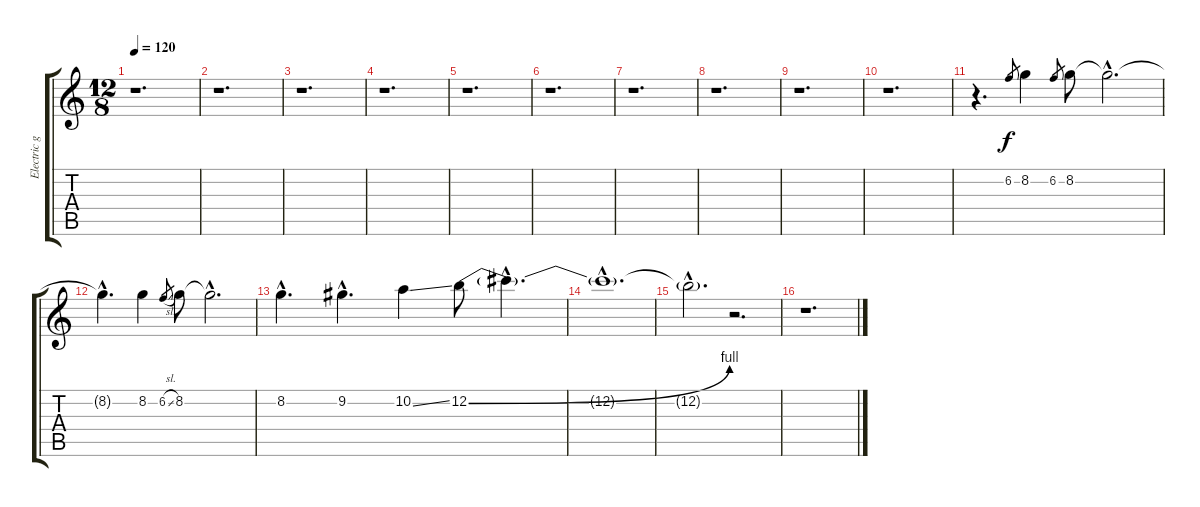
\track ("Electric guitar 2" "Electric g") {instrument overdrivenguitar}
\staff {score tabs}
\tuning (E4 B3 G3 D3 A2 E2) {hide}
\ts (12 8)
\tempo 120
\clef g2
\ks c
r.1{d dy f} |
r.1{d} |
r.1{d} |
r.1{d} |
r.1{d} |
r.1{d} |
r.1{d} |
r.1{d} |
r.1{d} |
r.1{d} |
r.4{d} 6.2.8{gr} 8.2.4 6.2.8{gr} 8.2.8 8.2{hac t}.2{d} |
8.2{hac t}.4{d} 8.2.4 6.2{sl}.8{gr} 8.2.8 8.2{hac t}.2{d} |
8.2{hac}.4{d} 9.2{hac}.4{d} 10.2{ss}.4 12.2{be (bend 0 0 60 4)}.8 12.2{hac t}.4{d} |
12.2{hac t}.1{d} |
12.2{hac t}.2{d} r.2{d} |
r.1{d}
